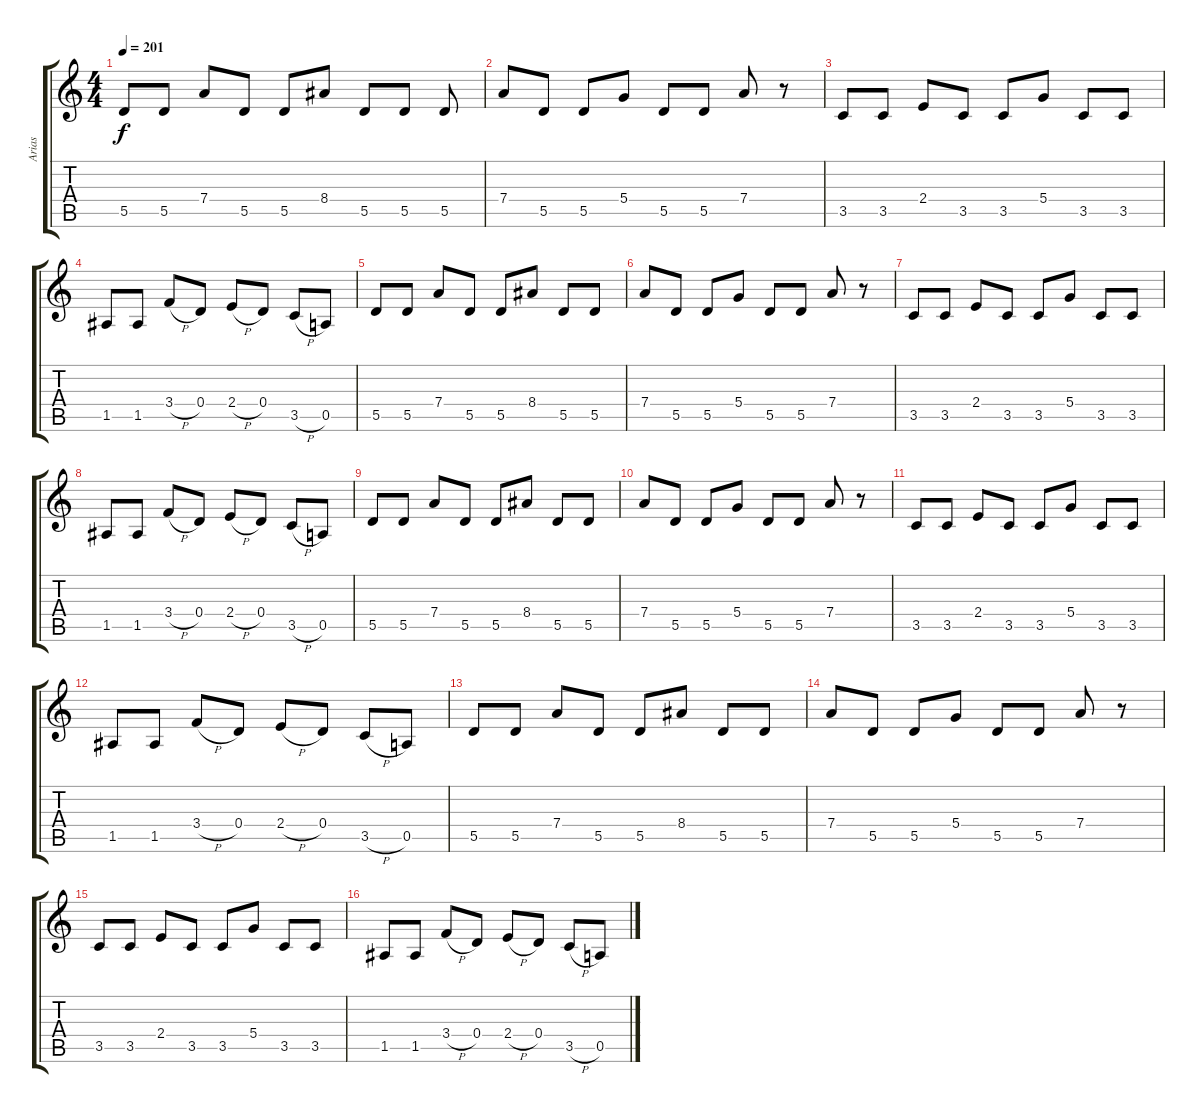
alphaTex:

\track ("Arias" "Arias") {instrument distortionguitar}
\staff {score tabs}
\tuning (E4 B3 G3 D3 A2 E2) {hide}
\ts (4 4)
\tempo 201
\clef g2
\ks c
5.5.8{dy f instrument distortionguitar} 5.5.8 7.4.8 5.5.8 5.5.8 8.4.8 5.5.8 5.5.8 5.5.8 |
7.4.8 5.5.8 5.5.8 5.4.8 5.5.8 5.5.8 7.4.8 r.8 |
3.5.8 3.5.8 2.4.8 3.5.8 3.5.8 5.4.8 3.5.8 3.5.8 |
1.5.8 1.5.8 3.4{h}.8 0.4.8 2.4{h}.8 0.4.8 3.5{h}.8 0.5.8 |
5.5.8 5.5.8 7.4.8 5.5.8 5.5.8 8.4.8 5.5.8 5.5.8 |
7.4.8 5.5.8 5.5.8 5.4.8 5.5.8 5.5.8 7.4.8 r.8 |
3.5.8 3.5.8 2.4.8 3.5.8 3.5.8 5.4.8 3.5.8 3.5.8 |
1.5.8 1.5.8 3.4{h}.8 0.4.8 2.4{h}.8 0.4.8 3.5{h}.8 0.5.8 |
5.5.8 5.5.8 7.4.8 5.5.8 5.5.8 8.4.8 5.5.8 5.5.8 |
7.4.8 5.5.8 5.5.8 5.4.8 5.5.8 5.5.8 7.4.8 r.8 |
3.5.8 3.5.8 2.4.8 3.5.8 3.5.8 5.4.8 3.5.8 3.5.8 |
1.5.8 1.5.8 3.4{h}.8 0.4.8 2.4{h}.8 0.4.8 3.5{h}.8 0.5.8 |
5.5.8 5.5.8 7.4.8 5.5.8 5.5.8 8.4.8 5.5.8 5.5.8 |
7.4.8 5.5.8 5.5.8 5.4.8 5.5.8 5.5.8 7.4.8 r.8 |
3.5.8 3.5.8 2.4.8 3.5.8 3.5.8 5.4.8 3.5.8 3.5.8 |
1.5.8 1.5.8 3.4{h}.8 0.4.8 2.4{h}.8 0.4.8 3.5{h}.8 0.5.8
